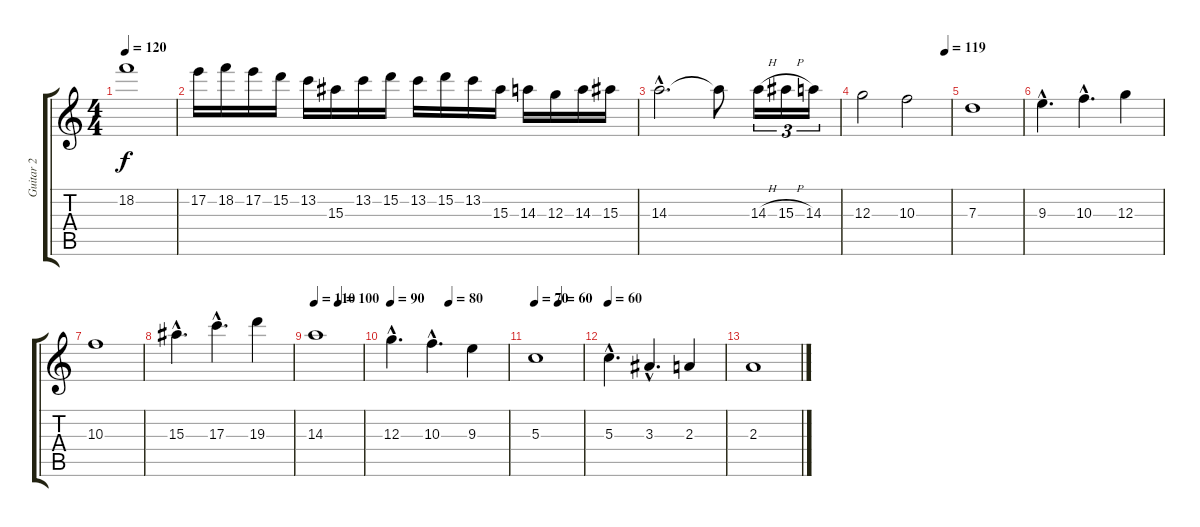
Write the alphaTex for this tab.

\track ("Guitar 2" "Guitar 2") {instrument overdrivenguitar}
\staff {score tabs}
\tuning (E4 B3 G3 D3 A2 E2) {hide}
\ts (4 4)
\tempo 120
\clef g2
\ks c
18.2.1{dy f} |
17.2.16 18.2.16 17.2.16 15.2.16 13.2.16 15.3.16 13.2.16 15.2.16 13.2.16 15.2.16 13.2.16 15.3.16 14.3.16 12.3.16 14.3.16 15.3.16 |
14.3{hac}.2{d} 14.3{t}.8 14.3{h}.16{tu (3 2)} 15.3{h}.16{tu (3 2)} 14.3.16{tu (3 2)} |
\tempo (119 0.9375)
12.3.2 10.3.2 |
7.3.1 |
9.3{hac}.4{d} 10.3{hac}.4{d} 12.3.4 |
10.3.1 |
15.3{hac}.4{d} 17.3{hac}.4{d} 19.3.4 |
\tempo 110
\tempo (100 0.5)
14.3.1 |
\tempo 90
\tempo (80 0.5)
12.3{hac}.4{d} 10.3{hac}.4{d} 9.3.4 |
\tempo 70
\tempo (60 0.5)
5.3.1 |
\tempo 60
5.3{hac}.4{d} 3.3{hac}.4{d} 2.3.4 |
\section ("" "")
2.3.1
